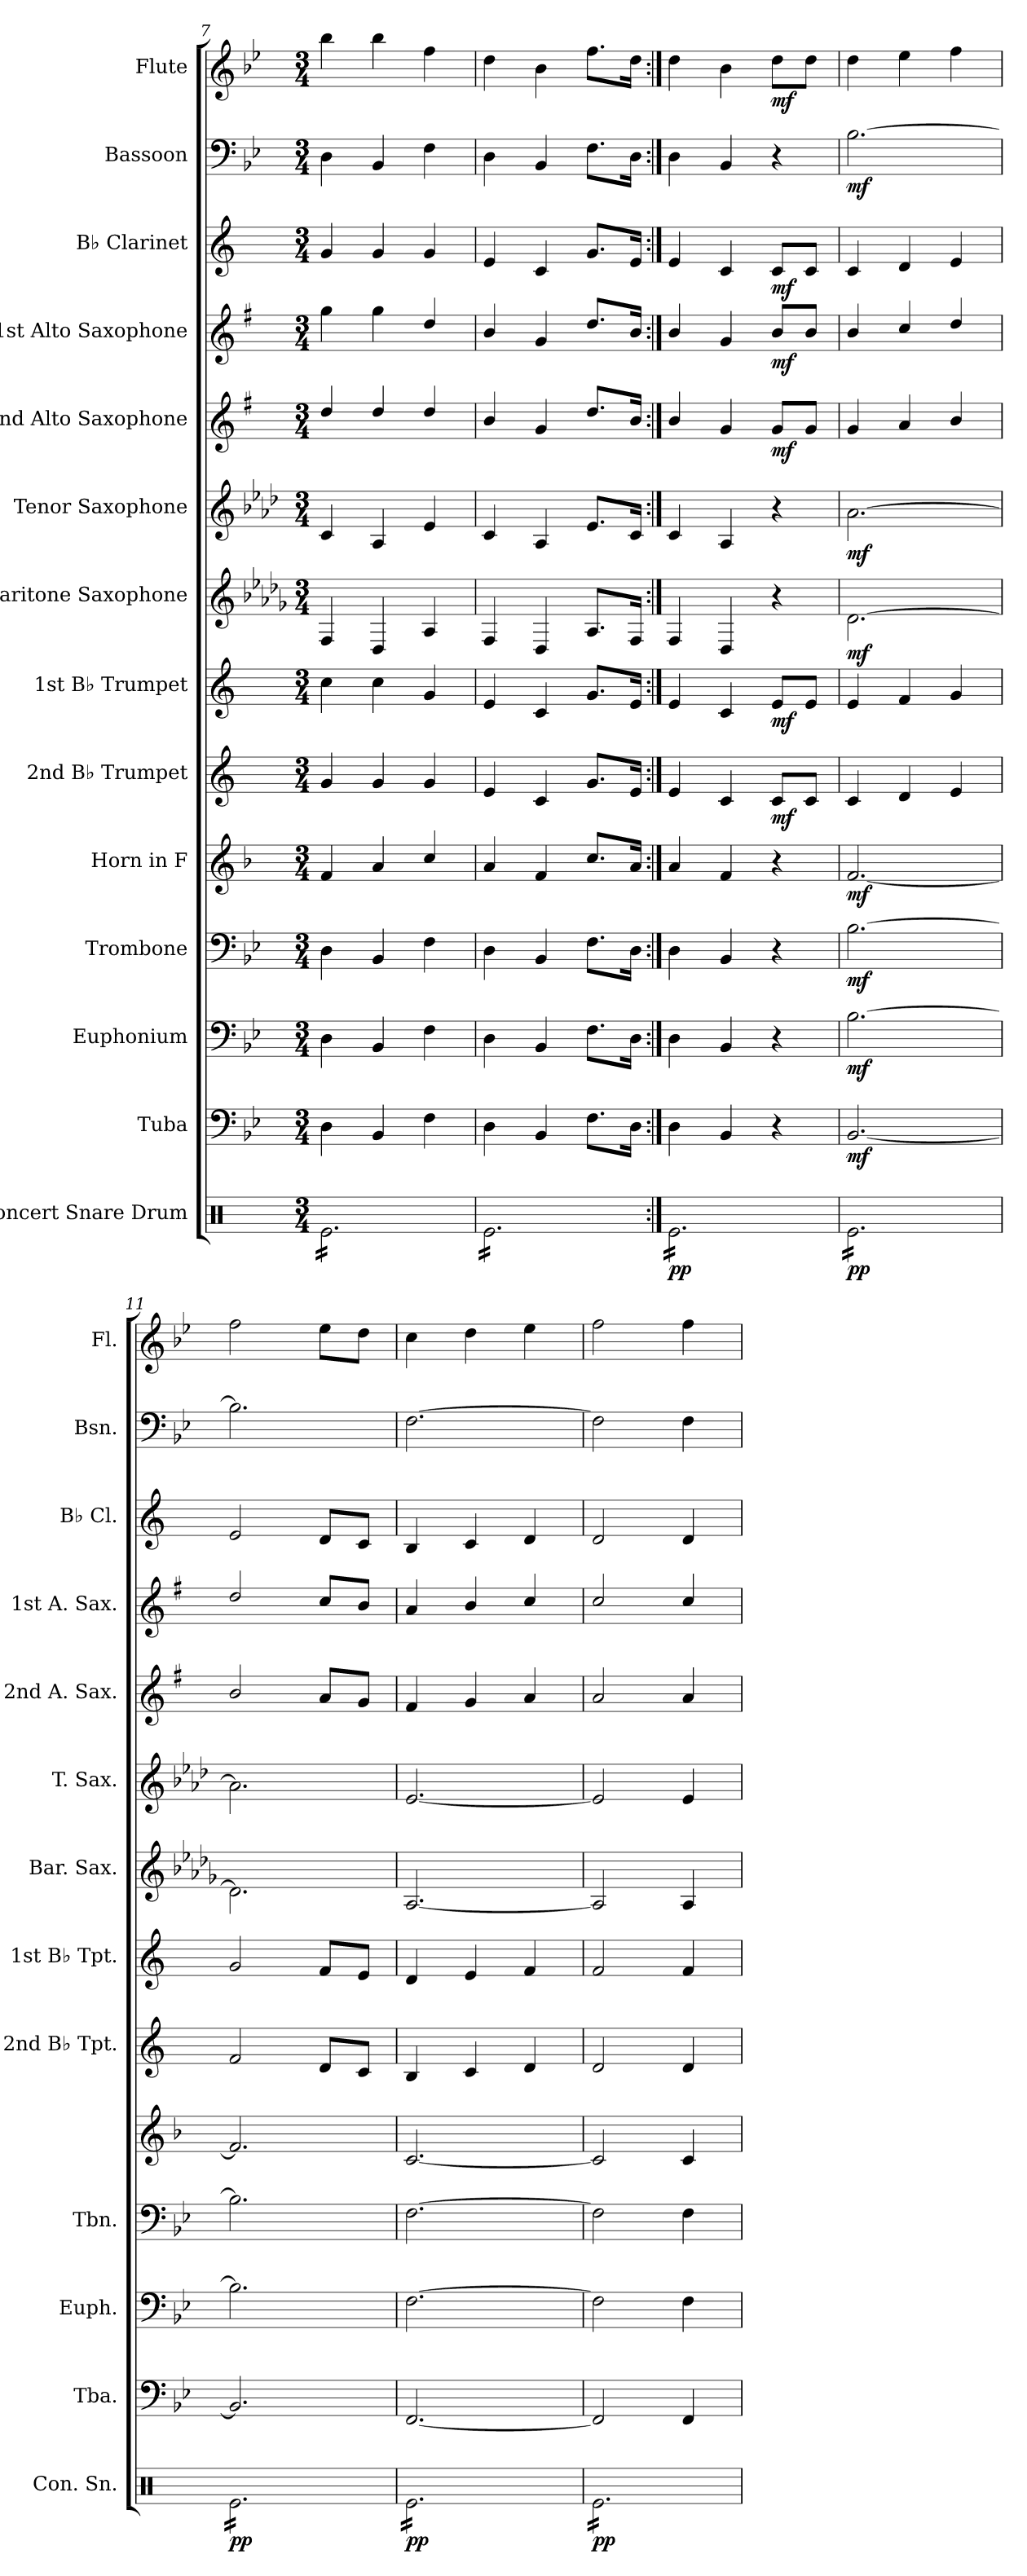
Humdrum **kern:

**kern	**dynam	**kern	**dynam	**kern	**dynam	**kern	**dynam	**kern	**dynam	**kern	**dynam	**kern	**dynam	**kern	**dynam	**kern	**dynam	**kern	**dynam	**kern	**dynam	**kern	**dynam	**kern	**dynam	**kern	**dynam
*part14	*part14	*part13	*part13	*part12	*part12	*part11	*part11	*part10	*part10	*part9	*part9	*part8	*part8	*part7	*part7	*part6	*part6	*part5	*part5	*part4	*part4	*part3	*part3	*part2	*part2	*part1	*part1
*staff14	*staff14	*staff13	*staff13	*staff12	*staff12	*staff11	*staff11	*staff10	*staff10	*staff9	*staff9	*staff8	*staff8	*staff7	*staff7	*staff6	*staff6	*staff5	*staff5	*staff4	*staff4	*staff3	*staff3	*staff2	*staff2	*staff1	*staff1
*I"Concert Snare Drum	*	*I"Tuba	*	*I"Euphonium	*	*I"Trombone	*	*I"Horn in F	*	*I"2nd B♭ Trumpet	*	*I"1st B♭ Trumpet	*	*I"Baritone Saxophone	*	*I"Tenor Saxophone	*	*I"2nd Alto Saxophone	*	*I"1st Alto Saxophone	*	*I"B♭ Clarinet	*	*I"Bassoon	*	*I"Flute	*
*I'Con. Sn.	*	*I'Tba.	*	*I'Euph.	*	*I'Tbn.	*	*	*	*I'2nd B♭ Tpt.	*	*I'1st B♭ Tpt.	*	*I'Bar. Sax.	*	*I'T. Sax.	*	*I'2nd A. Sax.	*	*I'1st A. Sax.	*	*I'B♭ Cl.	*	*I'Bsn.	*	*I'Fl.	*
*clefX	*	*clefF4	*	*clefF4	*	*clefF4	*	*clefG2	*	*clefG2	*	*clefG2	*	*clefG2	*	*clefG2	*	*clefG2	*	*clefG2	*	*clefG2	*	*clefF4	*	*clefG2	*
*	*	*	*	*	*	*	*	*ITrd4c7	*	*ITrd1c2	*	*ITrd1c2	*	*ITrd12c21	*	*ITrd8c14	*	*ITrd5c9	*	*ITrd5c9	*	*ITrd1c2	*	*	*	*	*
*k[]	*	*k[b-e-]	*	*k[b-e-]	*	*k[b-e-]	*	*k[b-e-]	*	*k[b-e-]	*	*k[b-e-]	*	*k[b-e-a-d-g-]	*	*k[b-e-a-d-]	*	*k[b-e-]	*	*k[b-e-]	*	*k[b-e-]	*	*k[b-e-]	*	*k[b-e-]	*
*M3/4	*	*M3/4	*	*M3/4	*	*M3/4	*	*M3/4	*	*M3/4	*	*M3/4	*	*M3/4	*	*M3/4	*	*M3/4	*	*M3/4	*	*M3/4	*	*M3/4	*	*M3/4	*
=7	=7	=7	=7	=7	=7	=7	=7	=7	=7	=7	=7	=7	=7	=7	=7	=7	=7	=7	=7	=7	=7	=7	=7	=7	=7	=7	=7
*tremolo	*	*	*	*	*	*	*	*	*	*	*	*	*	*	*	*	*	*	*	*	*	*	*	*	*	*	*
16Re\LL	.	4D\	.	4D\	.	4D\	.	4B-/	.	4f/	.	4b-\	.	4FF/	.	4C/	.	4f/	.	4b-\	.	4f/	.	4D\	.	4bb-\	.
16Re\	.	.	.	.	.	.	.	.	.	.	.	.	.	.	.	.	.	.	.	.	.	.	.	.	.	.	.
16Re\	.	.	.	.	.	.	.	.	.	.	.	.	.	.	.	.	.	.	.	.	.	.	.	.	.	.	.
16Re\	.	.	.	.	.	.	.	.	.	.	.	.	.	.	.	.	.	.	.	.	.	.	.	.	.	.	.
16Re\	.	4BB-/	.	4BB-/	.	4BB-/	.	4d/	.	4f/	.	4b-\	.	4DD-/	.	4AA-/	.	4f/	.	4b-\	.	4f/	.	4BB-/	.	4bb-\	.
16Re\	.	.	.	.	.	.	.	.	.	.	.	.	.	.	.	.	.	.	.	.	.	.	.	.	.	.	.
16Re\	.	.	.	.	.	.	.	.	.	.	.	.	.	.	.	.	.	.	.	.	.	.	.	.	.	.	.
16Re\	.	.	.	.	.	.	.	.	.	.	.	.	.	.	.	.	.	.	.	.	.	.	.	.	.	.	.
16Re\	.	4F\	.	4F\	.	4F\	.	4f/	.	4f/	.	4f/	.	4AA-/	.	4E-/	.	4f/	.	4f/	.	4f/	.	4F\	.	4ff\	.
16Re\	.	.	.	.	.	.	.	.	.	.	.	.	.	.	.	.	.	.	.	.	.	.	.	.	.	.	.
16Re\	.	.	.	.	.	.	.	.	.	.	.	.	.	.	.	.	.	.	.	.	.	.	.	.	.	.	.
16Re\JJ	.	.	.	.	.	.	.	.	.	.	.	.	.	.	.	.	.	.	.	.	.	.	.	.	.	.	.
=8	=8	=8	=8	=8	=8	=8	=8	=8	=8	=8	=8	=8	=8	=8	=8	=8	=8	=8	=8	=8	=8	=8	=8	=8	=8	=8	=8
16Re\LL	.	4D\	.	4D\	.	4D\	.	4d/	.	4d/	.	4d/	.	4FF/	.	4C/	.	4d/	.	4d/	.	4d/	.	4D\	.	4dd\	.
16Re\	.	.	.	.	.	.	.	.	.	.	.	.	.	.	.	.	.	.	.	.	.	.	.	.	.	.	.
16Re\	.	.	.	.	.	.	.	.	.	.	.	.	.	.	.	.	.	.	.	.	.	.	.	.	.	.	.
16Re\	.	.	.	.	.	.	.	.	.	.	.	.	.	.	.	.	.	.	.	.	.	.	.	.	.	.	.
16Re\	.	4BB-/	.	4BB-/	.	4BB-/	.	4B-/	.	4B-/	.	4B-/	.	4DD-/	.	4AA-/	.	4B-/	.	4B-/	.	4B-/	.	4BB-/	.	4b-\	.
16Re\	.	.	.	.	.	.	.	.	.	.	.	.	.	.	.	.	.	.	.	.	.	.	.	.	.	.	.
16Re\	.	.	.	.	.	.	.	.	.	.	.	.	.	.	.	.	.	.	.	.	.	.	.	.	.	.	.
16Re\	.	.	.	.	.	.	.	.	.	.	.	.	.	.	.	.	.	.	.	.	.	.	.	.	.	.	.
16Re\	.	8.F\L	.	8.F\L	.	8.F\L	.	8.f/L	.	8.f/L	.	8.f/L	.	8.AA-/L	.	8.E-/L	.	8.f/L	.	8.f/L	.	8.f/L	.	8.F\L	.	8.ff\L	.
16Re\	.	.	.	.	.	.	.	.	.	.	.	.	.	.	.	.	.	.	.	.	.	.	.	.	.	.	.
16Re\	.	.	.	.	.	.	.	.	.	.	.	.	.	.	.	.	.	.	.	.	.	.	.	.	.	.	.
16Re\JJ	.	16D\Jk	.	16D\Jk	.	16D\Jk	.	16d/Jk	.	16d/Jk	.	16d/Jk	.	16FF/Jk	.	16C/Jk	.	16d/Jk	.	16d/Jk	.	16d/Jk	.	16D\Jk	.	16dd\Jk	.
=9:|!	=9:|!	=9:|!	=9:|!	=9:|!	=9:|!	=9:|!	=9:|!	=9:|!	=9:|!	=9:|!	=9:|!	=9:|!	=9:|!	=9:|!	=9:|!	=9:|!	=9:|!	=9:|!	=9:|!	=9:|!	=9:|!	=9:|!	=9:|!	=9:|!	=9:|!	=9:|!	=9:|!
!	!LO:DY:b	!	!	!	!	!	!	!	!	!	!	!	!	!	!	!	!	!	!	!	!	!	!	!	!	!	!
16Re\LL	pp	4D\	.	4D\	.	4D\	.	4d/	.	4d/	.	4d/	.	4FF/	.	4C/	.	4d/	.	4d/	.	4d/	.	4D\	.	4dd\	.
16Re\	.	.	.	.	.	.	.	.	.	.	.	.	.	.	.	.	.	.	.	.	.	.	.	.	.	.	.
16Re\	.	.	.	.	.	.	.	.	.	.	.	.	.	.	.	.	.	.	.	.	.	.	.	.	.	.	.
16Re\	.	.	.	.	.	.	.	.	.	.	.	.	.	.	.	.	.	.	.	.	.	.	.	.	.	.	.
16Re\	.	4BB-/	.	4BB-/	.	4BB-/	.	4B-/	.	4B-/	.	4B-/	.	4DD-/	.	4AA-/	.	4B-/	.	4B-/	.	4B-/	.	4BB-/	.	4b-\	.
16Re\	.	.	.	.	.	.	.	.	.	.	.	.	.	.	.	.	.	.	.	.	.	.	.	.	.	.	.
16Re\	.	.	.	.	.	.	.	.	.	.	.	.	.	.	.	.	.	.	.	.	.	.	.	.	.	.	.
16Re\	.	.	.	.	.	.	.	.	.	.	.	.	.	.	.	.	.	.	.	.	.	.	.	.	.	.	.
!	!	!	!	!	!	!	!	!	!	!	!LO:DY:b	!	!LO:DY:b	!	!	!	!	!	!LO:DY:b	!	!LO:DY:b	!	!LO:DY:b	!	!	!	!LO:DY:b
16Re\	.	4r	.	4r	.	4r	.	4r	.	8B-/L	mf	8d/L	mf	4r	.	4r	.	8B-/L	mf	8d/L	mf	8B-/L	mf	4r	.	8dd\L	mf
16Re\	.	.	.	.	.	.	.	.	.	.	.	.	.	.	.	.	.	.	.	.	.	.	.	.	.	.	.
16Re\	.	.	.	.	.	.	.	.	.	8B-/J	.	8d/J	.	.	.	.	.	8B-/J	.	8d/J	.	8B-/J	.	.	.	8dd\J	.
16Re\JJ	.	.	.	.	.	.	.	.	.	.	.	.	.	.	.	.	.	.	.	.	.	.	.	.	.	.	.
=10	=10	=10	=10	=10	=10	=10	=10	=10	=10	=10	=10	=10	=10	=10	=10	=10	=10	=10	=10	=10	=10	=10	=10	=10	=10	=10	=10
!	!LO:DY:b	!	!LO:DY:b	!	!LO:DY:b	!	!LO:DY:b	!	!LO:DY:b	!	!	!	!	!	!LO:DY:b	!	!LO:DY:b	!	!	!	!	!	!	!	!LO:DY:b	!	!
16Re\LL	pp	[2.BB-/	mf	[2.B-\	mf	[2.B-\	mf	[2.B-/	mf	4B-/	.	4d/	.	[2.D-\	mf	[2.A-\	mf	4B-/	.	4d/	.	4B-/	.	[2.B-\	mf	4dd\	.
16Re\	.	.	.	.	.	.	.	.	.	.	.	.	.	.	.	.	.	.	.	.	.	.	.	.	.	.	.
16Re\	.	.	.	.	.	.	.	.	.	.	.	.	.	.	.	.	.	.	.	.	.	.	.	.	.	.	.
16Re\	.	.	.	.	.	.	.	.	.	.	.	.	.	.	.	.	.	.	.	.	.	.	.	.	.	.	.
16Re\	.	.	.	.	.	.	.	.	.	4c/	.	4e-/	.	.	.	.	.	4c/	.	4e-/	.	4c/	.	.	.	4ee-\	.
16Re\	.	.	.	.	.	.	.	.	.	.	.	.	.	.	.	.	.	.	.	.	.	.	.	.	.	.	.
16Re\	.	.	.	.	.	.	.	.	.	.	.	.	.	.	.	.	.	.	.	.	.	.	.	.	.	.	.
16Re\	.	.	.	.	.	.	.	.	.	.	.	.	.	.	.	.	.	.	.	.	.	.	.	.	.	.	.
16Re\	.	.	.	.	.	.	.	.	.	4d/	.	4f/	.	.	.	.	.	4d/	.	4f/	.	4d/	.	.	.	4ff\	.
16Re\	.	.	.	.	.	.	.	.	.	.	.	.	.	.	.	.	.	.	.	.	.	.	.	.	.	.	.
16Re\	.	.	.	.	.	.	.	.	.	.	.	.	.	.	.	.	.	.	.	.	.	.	.	.	.	.	.
16Re\JJ	.	.	.	.	.	.	.	.	.	.	.	.	.	.	.	.	.	.	.	.	.	.	.	.	.	.	.
=11	=11	=11	=11	=11	=11	=11	=11	=11	=11	=11	=11	=11	=11	=11	=11	=11	=11	=11	=11	=11	=11	=11	=11	=11	=11	=11	=11
!	!LO:DY:b	!	!	!	!	!	!	!	!	!	!	!	!	!	!	!	!	!	!	!	!	!	!	!	!	!	!
16Re\LL	pp	2.BB-/]	.	2.B-\]	.	2.B-\]	.	2.B-/]	.	2e-/	.	2f/	.	2.D-\]	.	2.A-\]	.	2d/	.	2f/	.	2d/	.	2.B-\]	.	2ff\	.
16Re\	.	.	.	.	.	.	.	.	.	.	.	.	.	.	.	.	.	.	.	.	.	.	.	.	.	.	.
16Re\	.	.	.	.	.	.	.	.	.	.	.	.	.	.	.	.	.	.	.	.	.	.	.	.	.	.	.
16Re\	.	.	.	.	.	.	.	.	.	.	.	.	.	.	.	.	.	.	.	.	.	.	.	.	.	.	.
16Re\	.	.	.	.	.	.	.	.	.	.	.	.	.	.	.	.	.	.	.	.	.	.	.	.	.	.	.
16Re\	.	.	.	.	.	.	.	.	.	.	.	.	.	.	.	.	.	.	.	.	.	.	.	.	.	.	.
16Re\	.	.	.	.	.	.	.	.	.	.	.	.	.	.	.	.	.	.	.	.	.	.	.	.	.	.	.
16Re\	.	.	.	.	.	.	.	.	.	.	.	.	.	.	.	.	.	.	.	.	.	.	.	.	.	.	.
16Re\	.	.	.	.	.	.	.	.	.	8c/L	.	8e-/L	.	.	.	.	.	8c/L	.	8e-/L	.	8c/L	.	.	.	8ee-\L	.
16Re\	.	.	.	.	.	.	.	.	.	.	.	.	.	.	.	.	.	.	.	.	.	.	.	.	.	.	.
16Re\	.	.	.	.	.	.	.	.	.	8B-/J	.	8d/J	.	.	.	.	.	8B-/J	.	8d/J	.	8B-/J	.	.	.	8dd\J	.
16Re\JJ	.	.	.	.	.	.	.	.	.	.	.	.	.	.	.	.	.	.	.	.	.	.	.	.	.	.	.
!!LO:PB:g=z
=12	=12	=12	=12	=12	=12	=12	=12	=12	=12	=12	=12	=12	=12	=12	=12	=12	=12	=12	=12	=12	=12	=12	=12	=12	=12	=12	=12
!	!LO:DY:b	!	!	!	!	!	!	!	!	!	!	!	!	!	!	!	!	!	!	!	!	!	!	!	!	!	!
16Re\LL	pp	[2.FF/	.	[2.F\	.	[2.F\	.	[2.F/	.	4A/	.	4c/	.	[2.AA-/	.	[2.E-/	.	4A/	.	4c/	.	4A/	.	[2.F\	.	4cc\	.
16Re\	.	.	.	.	.	.	.	.	.	.	.	.	.	.	.	.	.	.	.	.	.	.	.	.	.	.	.
16Re\	.	.	.	.	.	.	.	.	.	.	.	.	.	.	.	.	.	.	.	.	.	.	.	.	.	.	.
16Re\	.	.	.	.	.	.	.	.	.	.	.	.	.	.	.	.	.	.	.	.	.	.	.	.	.	.	.
16Re\	.	.	.	.	.	.	.	.	.	4B-/	.	4d/	.	.	.	.	.	4B-/	.	4d/	.	4B-/	.	.	.	4dd\	.
16Re\	.	.	.	.	.	.	.	.	.	.	.	.	.	.	.	.	.	.	.	.	.	.	.	.	.	.	.
16Re\	.	.	.	.	.	.	.	.	.	.	.	.	.	.	.	.	.	.	.	.	.	.	.	.	.	.	.
16Re\	.	.	.	.	.	.	.	.	.	.	.	.	.	.	.	.	.	.	.	.	.	.	.	.	.	.	.
16Re\	.	.	.	.	.	.	.	.	.	4c/	.	4e-/	.	.	.	.	.	4c/	.	4e-/	.	4c/	.	.	.	4ee-\	.
16Re\	.	.	.	.	.	.	.	.	.	.	.	.	.	.	.	.	.	.	.	.	.	.	.	.	.	.	.
16Re\	.	.	.	.	.	.	.	.	.	.	.	.	.	.	.	.	.	.	.	.	.	.	.	.	.	.	.
16Re\JJ	.	.	.	.	.	.	.	.	.	.	.	.	.	.	.	.	.	.	.	.	.	.	.	.	.	.	.
=13	=13	=13	=13	=13	=13	=13	=13	=13	=13	=13	=13	=13	=13	=13	=13	=13	=13	=13	=13	=13	=13	=13	=13	=13	=13	=13	=13
!	!LO:DY:b	!	!	!	!	!	!	!	!	!	!	!	!	!	!	!	!	!	!	!	!	!	!	!	!	!	!
16Re\LL	pp	2FF/]	.	2F\]	.	2F\]	.	2F/]	.	2c/	.	2e-/	.	2AA-/]	.	2E-/]	.	2c/	.	2e-/	.	2c/	.	2F\]	.	2ff\	.
16Re\	.	.	.	.	.	.	.	.	.	.	.	.	.	.	.	.	.	.	.	.	.	.	.	.	.	.	.
16Re\	.	.	.	.	.	.	.	.	.	.	.	.	.	.	.	.	.	.	.	.	.	.	.	.	.	.	.
16Re\	.	.	.	.	.	.	.	.	.	.	.	.	.	.	.	.	.	.	.	.	.	.	.	.	.	.	.
16Re\	.	.	.	.	.	.	.	.	.	.	.	.	.	.	.	.	.	.	.	.	.	.	.	.	.	.	.
16Re\	.	.	.	.	.	.	.	.	.	.	.	.	.	.	.	.	.	.	.	.	.	.	.	.	.	.	.
16Re\	.	.	.	.	.	.	.	.	.	.	.	.	.	.	.	.	.	.	.	.	.	.	.	.	.	.	.
16Re\	.	.	.	.	.	.	.	.	.	.	.	.	.	.	.	.	.	.	.	.	.	.	.	.	.	.	.
16Re\	.	4FF/	.	4F\	.	4F\	.	4F/	.	4c/	.	4e-/	.	4AA-/	.	4E-/	.	4c/	.	4e-/	.	4c/	.	4F\	.	4ff\	.
16Re\	.	.	.	.	.	.	.	.	.	.	.	.	.	.	.	.	.	.	.	.	.	.	.	.	.	.	.
16Re\	.	.	.	.	.	.	.	.	.	.	.	.	.	.	.	.	.	.	.	.	.	.	.	.	.	.	.
16Re\JJ	.	.	.	.	.	.	.	.	.	.	.	.	.	.	.	.	.	.	.	.	.	.	.	.	.	.	.
*Xtremolo	*	*	*	*	*	*	*	*	*	*	*	*	*	*	*	*	*	*	*	*	*	*	*	*	*	*	*
=	=	=	=	=	=	=	=	=	=	=	=	=	=	=	=	=	=	=	=	=	=	=	=	=	=	=	=
*-	*-	*-	*-	*-	*-	*-	*-	*-	*-	*-	*-	*-	*-	*-	*-	*-	*-	*-	*-	*-	*-	*-	*-	*-	*-	*-	*-
